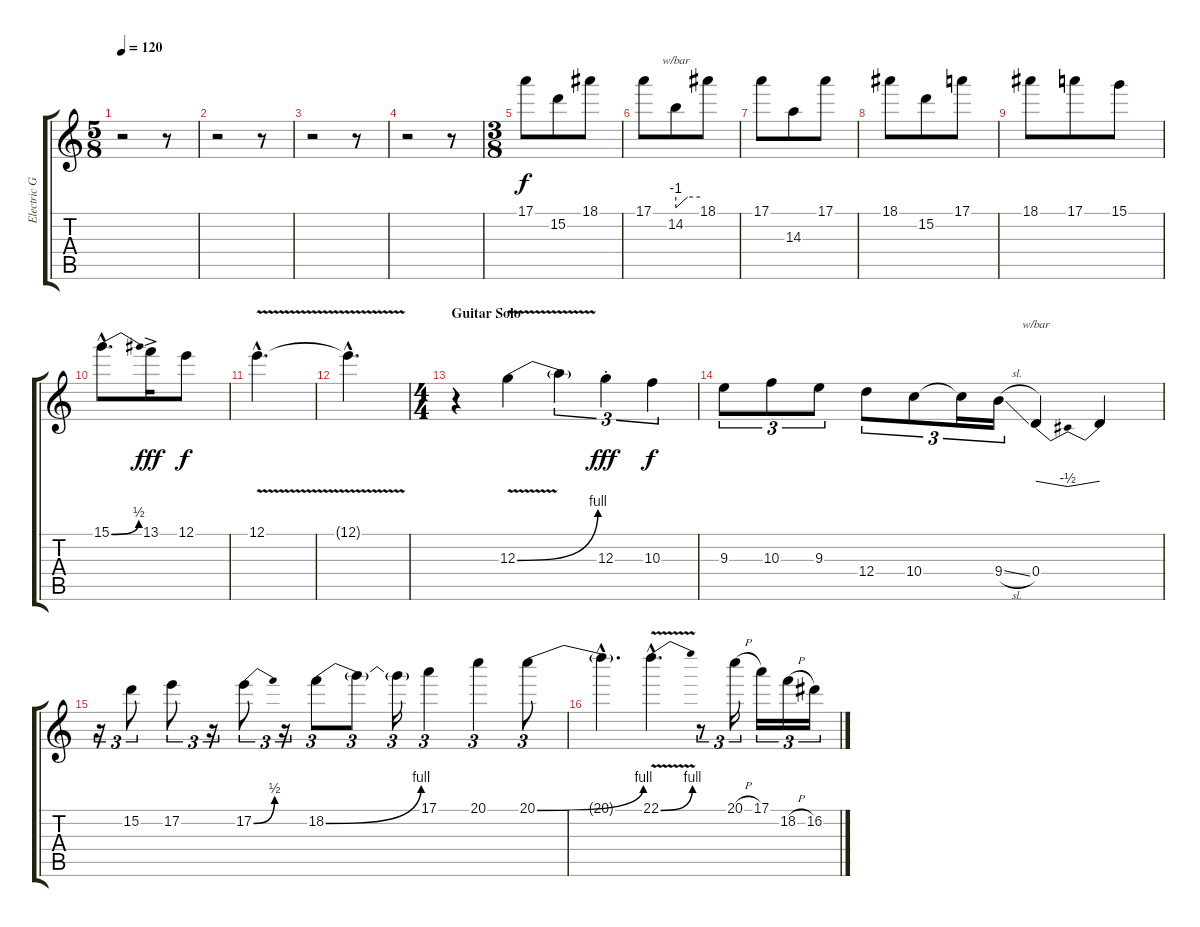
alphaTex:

\track ("Electric Guitar (lead)" "Electric G") {instrument overdrivenguitar}
\staff {score tabs}
\tuning (E4 B3 G3 D3 A2 E2) {hide}
\ts (5 8)
\tempo 120
\clef g2
\ks c
r.2{dy f} r.8 |
r.2 r.8 |
r.2 r.8 |
r.2 r.8 |
\ts (3 8)
17.1.8 15.2.8 18.1.8 |
17.1.8 14.2.8{tbe (custom default 0 -4 29 0 60 0)} 18.1.8 |
17.1.8 14.3.8 17.1.8 |
18.1.8 15.2.8 17.1.8 |
18.1.8 17.1.8 15.1.8 |
15.1{be (bend 0 0 60 2) hac}.8{d} 13.1{ac}.16{dy fff} 12.1.8{dy f} |
12.1{v hac}.4{d} |
12.1{hac t}.4{d} |
\ts (4 4)
\section ("" "Guitar Solo")
r.4{volume 16 balance 8 instrument overdrivenguitar} 12.3{be (bend 0 0 60 4) v}.4 12.3{t}.4{tu (3 2)} 12.3{st}.4{tu (3 2) dy fff} 10.3.4{tu (3 2) dy f} |
9.3.8{tu (3 2)} 10.3.8{tu (3 2)} 9.3.8{tu (3 2)} 12.4.8{tu (3 2)} 10.4.8{tu (3 2)} 10.4{t}.16{tu (3 2)} 9.4{sl}.16{tu (3 2)} 0.4.4{tbe (dip default 0 0 30 -2 60 0)} 0.4{t}.4 |
r.16{tu (3 2)} 15.2.8{tu (3 2)} 17.2.8{tu (3 2)} r.16{tu (3 2)} 17.2{be (bend 0 0 60 2)}.8{tu (3 2)} r.16{tu (3 2)} 18.2{be (bend 0 0 60 4)}.8{tu (3 2)} 18.2{t}.8{tu (3 2)} 18.2{t}.16{tu (3 2)} 17.1.4{tu (3 2)} 20.1.4{tu (3 2)} 20.1{be (bend 0 0 60 4)}.8{tu (3 2)} |
20.1{hac t}.4{d} 22.1{be (bend 0 0 60 4) v hac}.4{d} r.8{tu (3 2)} 20.1{h}.16{tu (3 2)} 17.1.16{tu (3 2)} 18.2{h}.16{tu (3 2)} 16.2.16{tu (3 2)}
